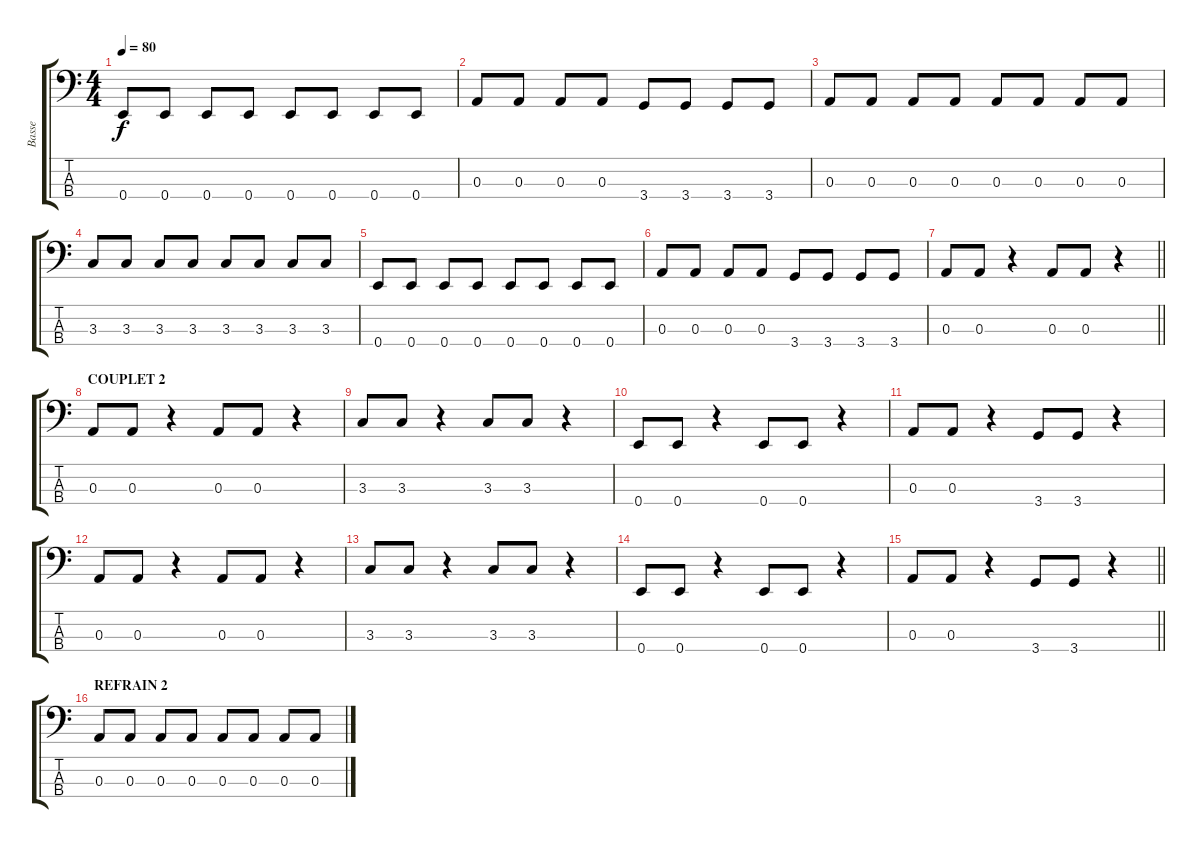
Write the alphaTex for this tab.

\track ("Basse" "Basse") {instrument electricbassfinger}
\staff {score tabs}
\tuning (G2 D2 A1 E1) {hide}
\ts (4 4)
\tempo 80
\clef f4
\ks c
0.4.8{dy f} 0.4.8 0.4.8 0.4.8 0.4.8 0.4.8 0.4.8 0.4.8 |
0.3.8 0.3.8 0.3.8 0.3.8 3.4.8 3.4.8 3.4.8 3.4.8 |
0.3.8 0.3.8 0.3.8 0.3.8 0.3.8 0.3.8 0.3.8 0.3.8 |
3.3.8 3.3.8 3.3.8 3.3.8 3.3.8 3.3.8 3.3.8 3.3.8 |
0.4.8 0.4.8 0.4.8 0.4.8 0.4.8 0.4.8 0.4.8 0.4.8 |
0.3.8 0.3.8 0.3.8 0.3.8 3.4.8 3.4.8 3.4.8 3.4.8 |
\barLineRight lightlight
0.3.8 0.3.8 r.4 0.3.8 0.3.8 r.4 |
\section ("" "COUPLET 2")
0.3.8 0.3.8 r.4 0.3.8 0.3.8 r.4 |
3.3.8 3.3.8 r.4 3.3.8 3.3.8 r.4 |
0.4.8 0.4.8 r.4 0.4.8 0.4.8 r.4 |
0.3.8 0.3.8 r.4 3.4.8 3.4.8 r.4 |
0.3.8 0.3.8 r.4 0.3.8 0.3.8 r.4 |
3.3.8 3.3.8 r.4 3.3.8 3.3.8 r.4 |
0.4.8 0.4.8 r.4 0.4.8 0.4.8 r.4 |
\barLineRight lightlight
0.3.8 0.3.8 r.4 3.4.8 3.4.8 r.4 |
\section ("" "REFRAIN 2")
0.3.8 0.3.8 0.3.8 0.3.8 0.3.8 0.3.8 0.3.8 0.3.8
